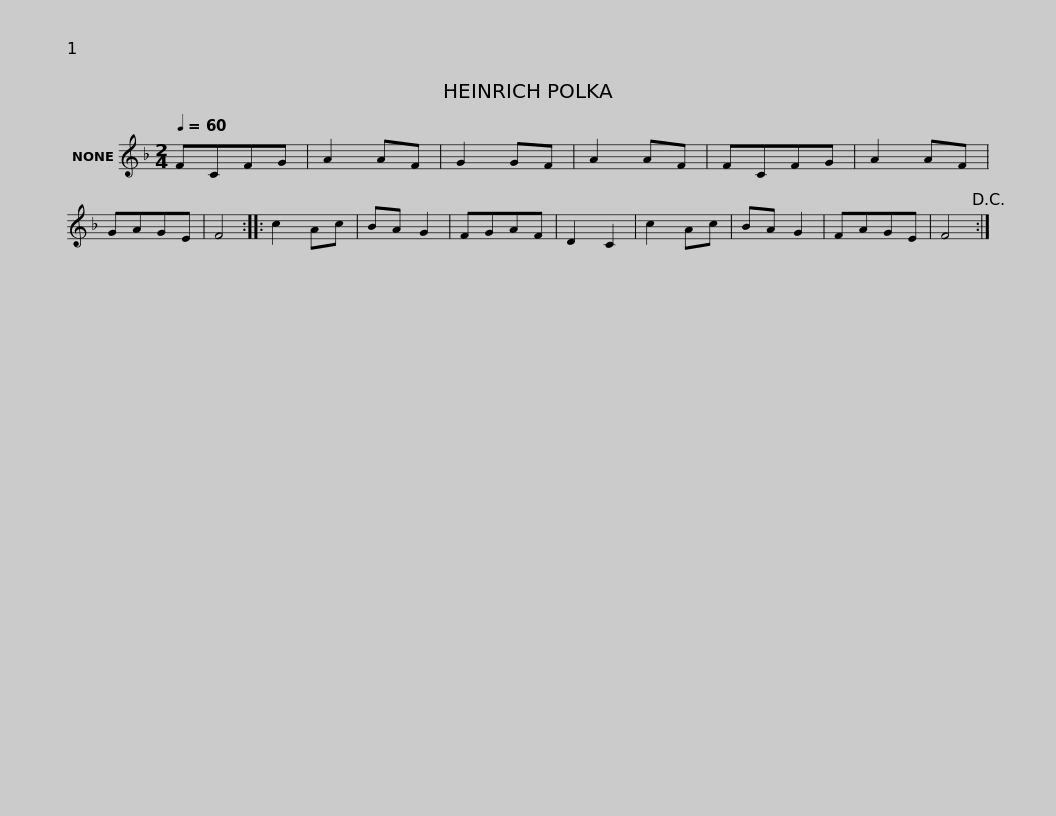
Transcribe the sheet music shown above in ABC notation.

X:1
L:1/8
Q:1/4=60
M:2/4
I:linebreak $
K:F
V:1 treble
V:1
 FCFG | A2 AF | G2 GF | A2 AF | FCFG |$ %5
 A2 AF | GAGE | F4 :: c2 Ac | BA G2 | %10
 FGAF |$ D2 C2 | c2 Ac | BA G2 | FAGE | %15
 F4!D.C.! :| %16
